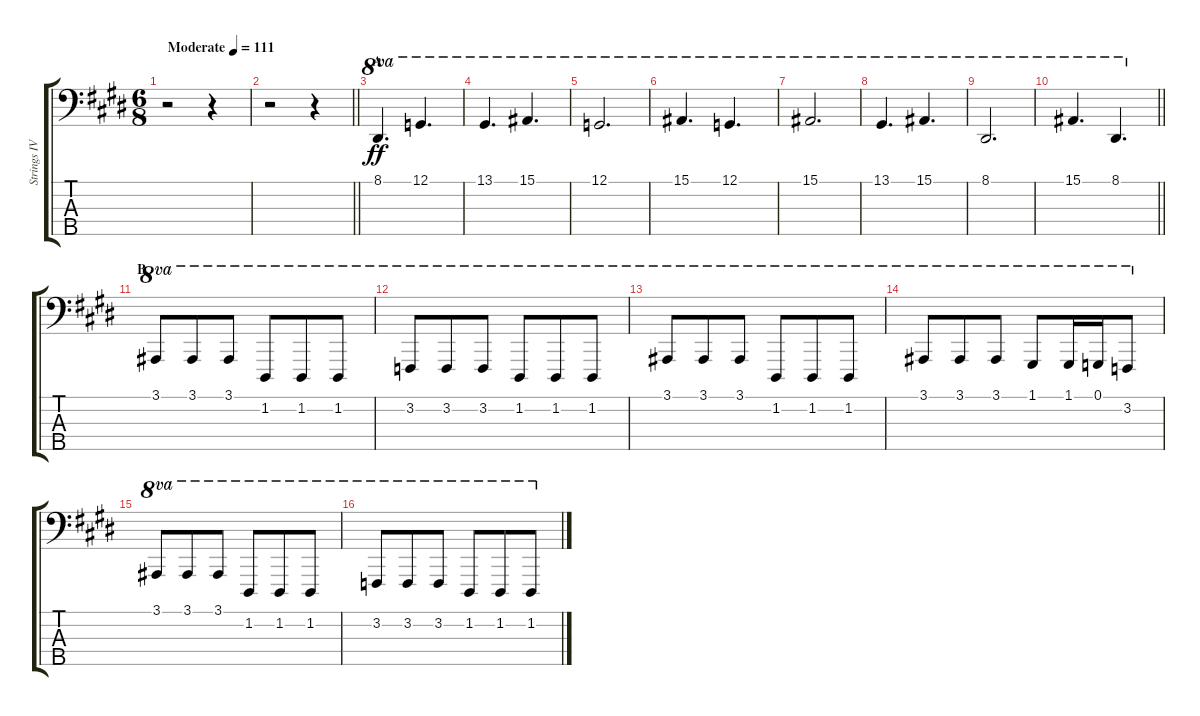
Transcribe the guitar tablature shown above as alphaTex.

\track ("Strings IV" "Strings IV") {instrument stringensemble1}
\staff {score tabs}
\tuning (G2 D2 A1 E1 B0) {hide}
\ts (6 8)
\tempo (111 "Moderate")
\clef f4
\ks e
r.2{dy ff instrument stringensemble1} r.4 |
\barLineRight lightlight
r.2 r.4 |
\section ("" "A")
8.1.4{d ot 8va} 12.1.4{d ot 8va} |
13.1.4{d ot 8va} 15.1.4{d ot 8va} |
12.1.2{d ot 8va} |
15.1.4{d ot 8va} 12.1.4{d ot 8va} |
15.1.2{d ot 8va} |
13.1.4{d ot 8va} 15.1.4{d ot 8va} |
8.1.2{d ot 8va} |
\barLineRight lightlight
15.1.4{d ot 8va} 8.1.4{d ot 8va} |
\section ("" "B")
3.1.8{ot 8va} 3.1.8{ot 8va} 3.1.8{ot 8va} 1.2.8{ot 8va} 1.2.8{ot 8va} 1.2.8{ot 8va} |
3.2.8{ot 8va} 3.2.8{ot 8va} 3.2.8{ot 8va} 1.2.8{ot 8va} 1.2.8{ot 8va} 1.2.8{ot 8va} |
3.1.8{ot 8va} 3.1.8{ot 8va} 3.1.8{ot 8va} 1.2.8{ot 8va} 1.2.8{ot 8va} 1.2.8{ot 8va} |
3.1.8{ot 8va} 3.1.8{ot 8va} 3.1.8{ot 8va} 1.1.8{ot 8va} 1.1.16{ot 8va} 0.1.16{ot 8va} 3.2.8{ot 8va} |
3.1.8{ot 8va} 3.1.8{ot 8va} 3.1.8{ot 8va} 1.2.8{ot 8va} 1.2.8{ot 8va} 1.2.8{ot 8va} |
3.2.8{ot 8va} 3.2.8{ot 8va} 3.2.8{ot 8va} 1.2.8{ot 8va} 1.2.8{ot 8va} 1.2.8{ot 8va}
